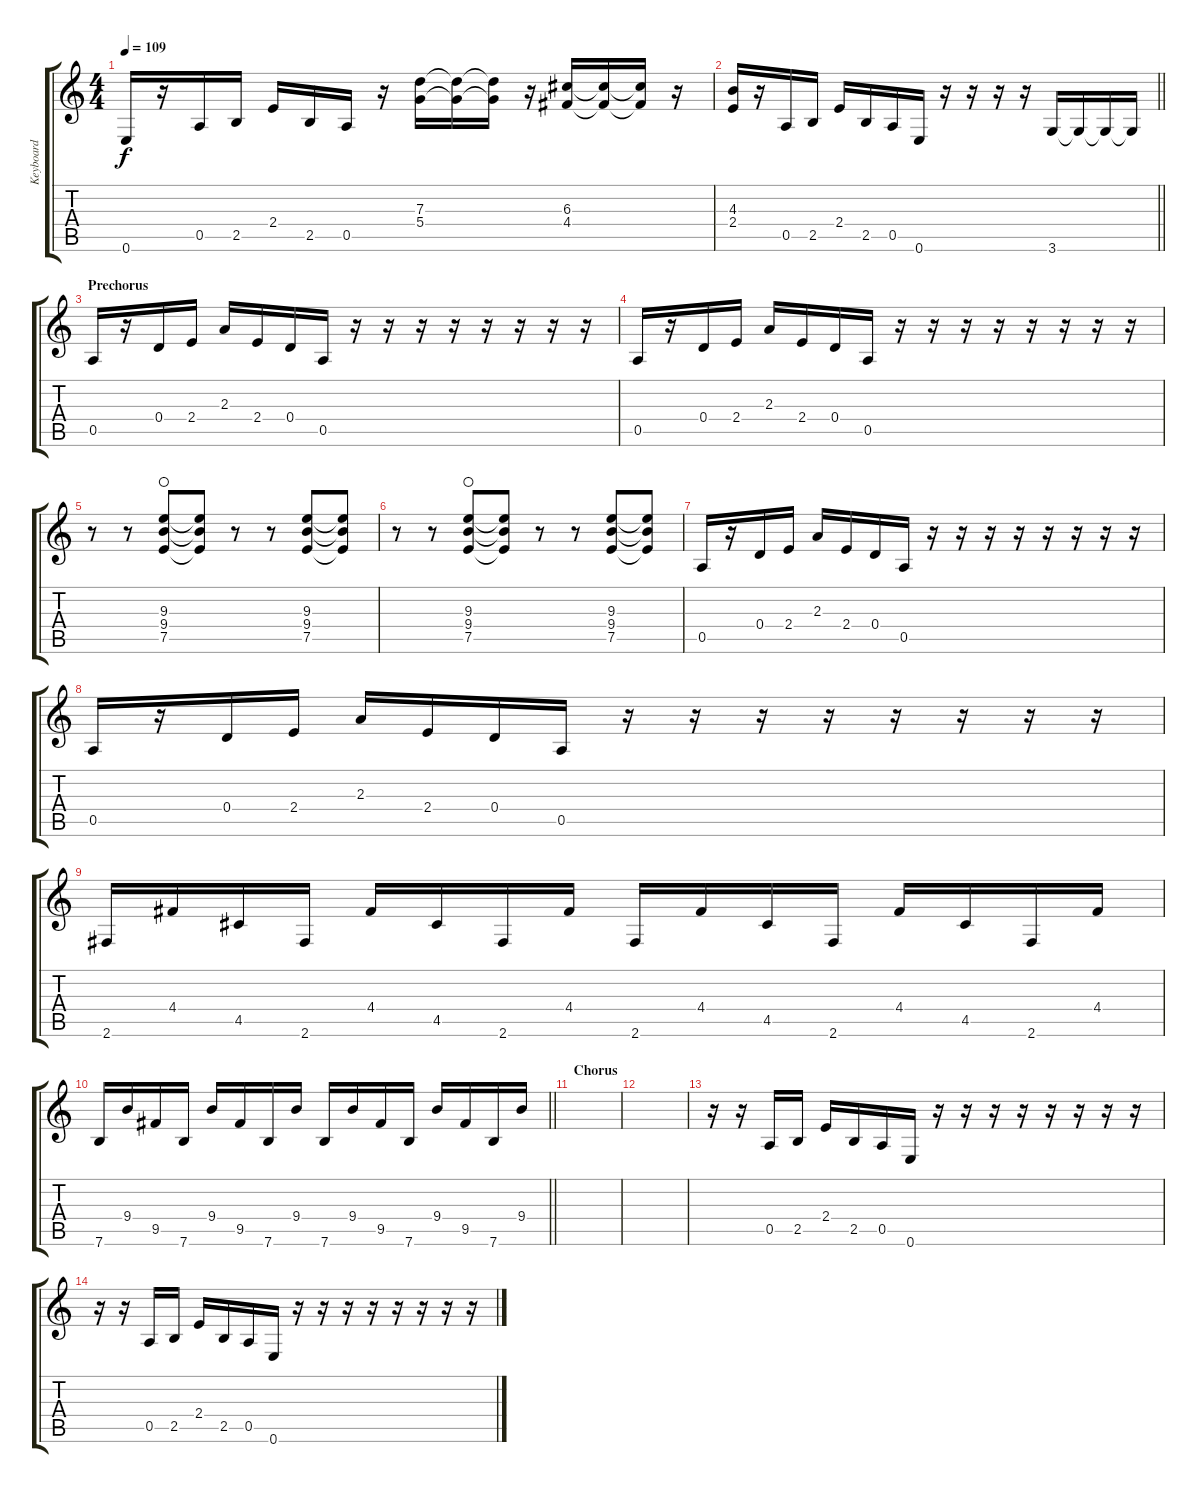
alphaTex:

\track ("Keyboard" "Keyboard") {instrument synthbass1}
\staff {score tabs}
\tuning (E4 B3 G3 D3 A2 E2) {hide}
\ts (4 4)
\tempo 109
\clef g2
\ks c
0.6.16{dy f} r.16 0.5.16 2.5.16 2.4.16 2.5.16 0.5.16 r.16 (7.3 5.4).16 (7.3{t} 5.4{t}).16 (7.3{t} 5.4{t}).16 r.16 (6.3 4.4).16 (6.3{t} 4.4{t}).16 (6.3{t} 4.4{t}).16 r.16 |
\barLineRight lightlight
(4.3 2.4).16 r.16 0.5.16 2.5.16 2.4.16 2.5.16 0.5.16 0.6.16 r.16 r.16 r.16 r.16 3.6.16 3.6{t}.16 3.6{t}.16 3.6{t}.16 |
\section ("" "Prechorus")
0.5.16 r.16 0.4.16 2.4.16 2.3.16 2.4.16 0.4.16 0.5.16 r.16 r.16 r.16 r.16 r.16 r.16 r.16 r.16 |
0.5.16 r.16 0.4.16 2.4.16 2.3.16 2.4.16 0.4.16 0.5.16 r.16 r.16 r.16 r.16 r.16 r.16 r.16 r.16 |
r.8 r.8 (9.3 9.4 7.5).8{waho} (9.3{t} 9.4{t} 7.5{t}).8 r.8 r.8 (9.3 9.4 7.5).8 (9.3{t} 9.4{t} 7.5{t}).8 |
r.8 r.8 (9.3 9.4 7.5).8{waho} (9.3{t} 9.4{t} 7.5{t}).8 r.8 r.8 (9.3 9.4 7.5).8 (9.3{t} 9.4{t} 7.5{t}).8 |
0.5.16 r.16 0.4.16 2.4.16 2.3.16 2.4.16 0.4.16 0.5.16 r.16 r.16 r.16 r.16 r.16 r.16 r.16 r.16 |
0.5.16 r.16 0.4.16 2.4.16 2.3.16 2.4.16 0.4.16 0.5.16 r.16 r.16 r.16 r.16 r.16 r.16 r.16 r.16 |
2.6.16 4.4.16 4.5.16 2.6.16 4.4.16 4.5.16 2.6.16 4.4.16 2.6.16 4.4.16 4.5.16 2.6.16 4.4.16 4.5.16 2.6.16 4.4.16 |
\barLineRight lightlight
7.6.16 9.4.16 9.5.16 7.6.16 9.4.16 9.5.16 7.6.16 9.4.16 7.6.16 9.4.16 9.5.16 7.6.16 9.4.16 9.5.16 7.6.16 9.4.16 |
\section ("" "Chorus")
|
|
r.16 r.16 0.5.16 2.5.16 2.4.16 2.5.16 0.5.16 0.6.16 r.16 r.16 r.16 r.16 r.16 r.16 r.16 r.16 |
r.16 r.16 0.5.16 2.5.16 2.4.16 2.5.16 0.5.16 0.6.16 r.16 r.16 r.16 r.16 r.16 r.16 r.16 r.16
